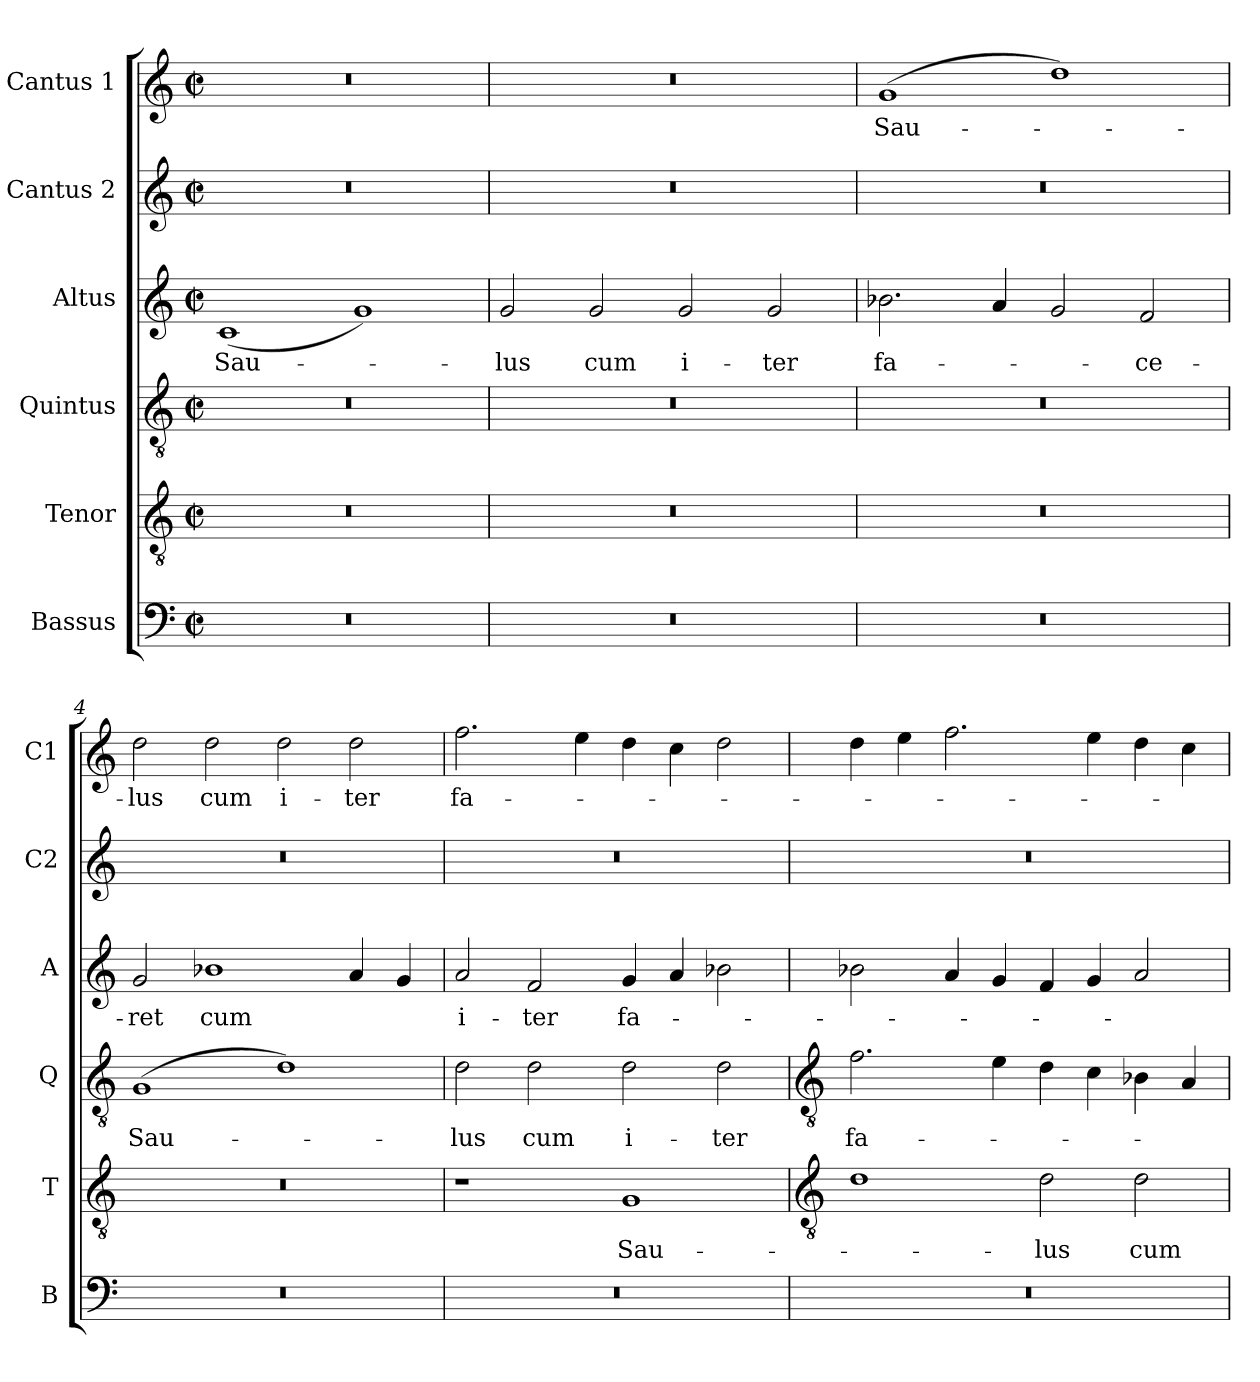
**kern	**kern	**text	**kern	**text	**kern	**text	**kern	**kern	**text
*part6	*part5	*part5	*part4	*part4	*part3	*part3	*part2	*part1	*part1
*staff6	*staff5	*staff5	*staff4	*staff4	*staff3	*staff3	*staff2	*staff1	*staff1
*I"Bassus	*I"Tenor	*	*I"Quintus	*	*I"Altus	*	*I"Cantus 2	*I"Cantus 1	*
*I'B	*I'T	*	*I'Q	*	*I'A	*	*I'C2	*I'C1	*
*clefF4	*clefGv2	*	*clefGv2	*	*clefG2	*	*clefG2	*clefG2	*
*k[]	*k[]	*	*k[]	*	*k[]	*	*k[]	*k[]	*
*C:	*C:	*	*C:	*	*C:	*	*C:	*C:	*
*M4/2	*M4/2	*	*M4/2	*	*M4/2	*	*M4/2	*M4/2	*
*met(c|)	*met(c|)	*	*met(c|)	*	*met(c|)	*	*met(c|)	*met(c|)	*
=1	=1	=1	=1	=1	=1	=1	=1	=1	=1
!	!	!	!	!	!	!LO:LY:b	!	!	!
0r	0r	.	0r	.	(<1c	Sau-	0r	0r	.
.	.	.	.	.	1g)	.	.	.	.
=2	=2	=2	=2	=2	=2	=2	=2	=2	=2
!	!	!	!	!	!	!LO:LY:b	!	!	!
0r	0r	.	0r	.	2g	-lus	0r	0r	.
!	!	!	!	!	!	!LO:LY:b	!	!	!
.	.	.	.	.	2g	cum	.	.	.
!	!	!	!	!	!	!LO:LY:b	!	!	!
.	.	.	.	.	2g	i-	.	.	.
!	!	!	!	!	!	!LO:LY:b	!	!	!
.	.	.	.	.	2g	-ter	.	.	.
=3	=3	=3	=3	=3	=3	=3	=3	=3	=3
!	!	!	!	!	!	!LO:LY:b	!	!	!LO:LY:b
0r	0r	.	0r	.	2.b-X	fa-	0r	(>1g	Sau-
.	.	.	.	.	4a	.	.	.	.
.	.	.	.	.	2g	.	.	1dd)	.
!	!	!	!	!	!	!LO:LY:b	!	!	!
.	.	.	.	.	2f	-ce-	.	.	.
=4	=4	=4	=4	=4	=4	=4	=4	=4	=4
!	!	!	!	!LO:LY:b	!	!LO:LY:b	!	!	!LO:LY:b
0r	0r	.	(>1G	Sau-	2g	-ret	0r	2dd	-lus
!	!	!	!	!	!	!LO:LY:b	!	!	!LO:LY:b
.	.	.	.	.	1b-X	cum	.	2dd	cum
!	!	!	!	!	!	!	!	!	!LO:LY:b
.	.	.	1d)	.	.	.	.	2dd	i-
!	!	!	!	!	!	!	!	!	!LO:LY:b
.	.	.	.	.	4a	.	.	2dd	-ter
.	.	.	.	.	4g	.	.	.	.
=5	=5	=5	=5	=5	=5	=5	=5	=5	=5
!	!	!	!	!LO:LY:b	!	!LO:LY:b	!	!	!LO:LY:b
0r	1r	.	2d	-lus	2a	i-	0r	2.ff	fa-
!	!	!	!	!LO:LY:b	!	!LO:LY:b	!	!	!
.	.	.	2d	cum	2f	-ter	.	.	.
.	.	.	.	.	.	.	.	4ee	.
!	!	!LO:LY:b	!	!LO:LY:b	!	!LO:LY:b	!	!	!
.	1G	Sau-	2d	i-	4g	fa-	.	4dd	.
.	.	.	.	.	4a	.	.	4cc	.
!	!	!	!	!LO:LY:b	!	!	!	!	!
.	.	.	2d	-ter	2b-X	.	.	2dd	.
!!LO:LB:g=z
=6	=6	=6	=6	=6	=6	=6	=6	=6	=6
*	*clefGv2	*	*clefGv2	*	*	*	*	*	*
!	!	!	!	!LO:LY:b	!	!	!	!	!
0r	1d	.	2.f	fa-	2b-X	.	0r	4dd	.
.	.	.	.	.	.	.	.	4ee	.
.	.	.	.	.	4a	.	.	2.ff	.
.	.	.	4e	.	4g	.	.	.	.
!	!	!LO:LY:b	!	!	!	!	!	!	!
.	2d	-lus	4d	.	4f	.	.	.	.
.	.	.	4c	.	4g	.	.	4ee	.
!	!	!LO:LY:b	!	!	!	!	!	!	!
.	2d	cum	4B-X	.	2a	.	.	4dd	.
.	.	.	4A	.	.	.	.	4cc	.
=	=	=	=	=	=	=	=	=	=
*-	*-	*-	*-	*-	*-	*-	*-	*-	*-
